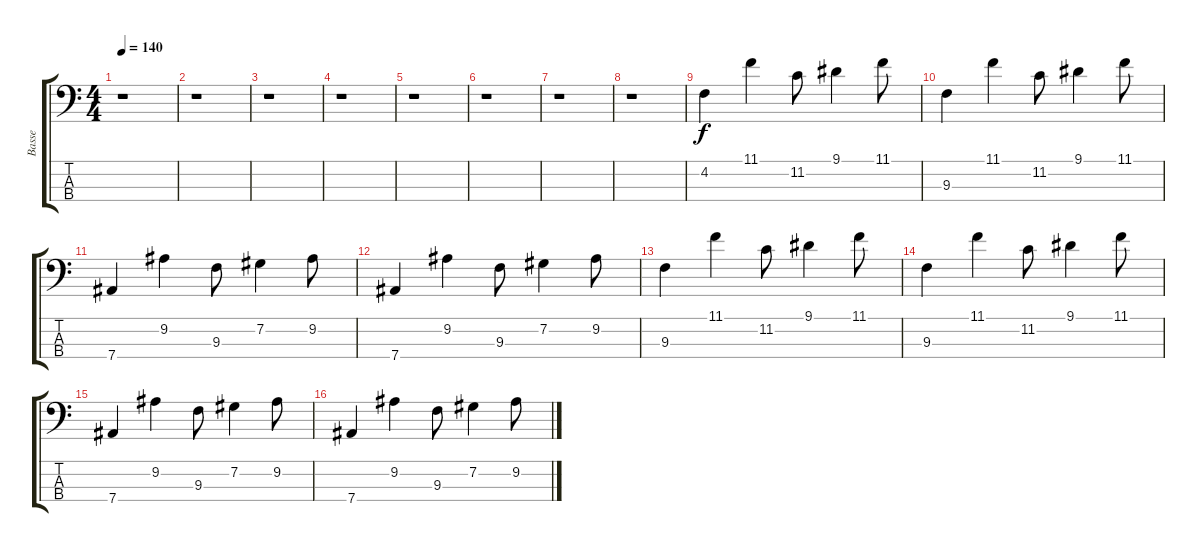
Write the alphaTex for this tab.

\track ("Basse" "Basse") {instrument electricbassfinger}
\staff {score tabs}
\tuning (Gb2 Db2 Ab1 Eb1) {hide}
\ts (4 4)
\tempo 140
\clef f4
\ks c
r.1{dy f} |
r.1 |
r.1 |
r.1 |
r.1 |
r.1 |
r.1 |
r.1 |
4.2.4 11.1.4 11.2.8 9.1.4 11.1.8 |
9.3.4 11.1.4 11.2.8 9.1.4 11.1.8 |
7.4.4 9.2.4 9.3.8 7.2.4 9.2.8 |
7.4.4 9.2.4 9.3.8 7.2.4 9.2.8 |
9.3.4 11.1.4 11.2.8 9.1.4 11.1.8 |
9.3.4 11.1.4 11.2.8 9.1.4 11.1.8 |
7.4.4 9.2.4 9.3.8 7.2.4 9.2.8 |
7.4.4 9.2.4 9.3.8 7.2.4 9.2.8
